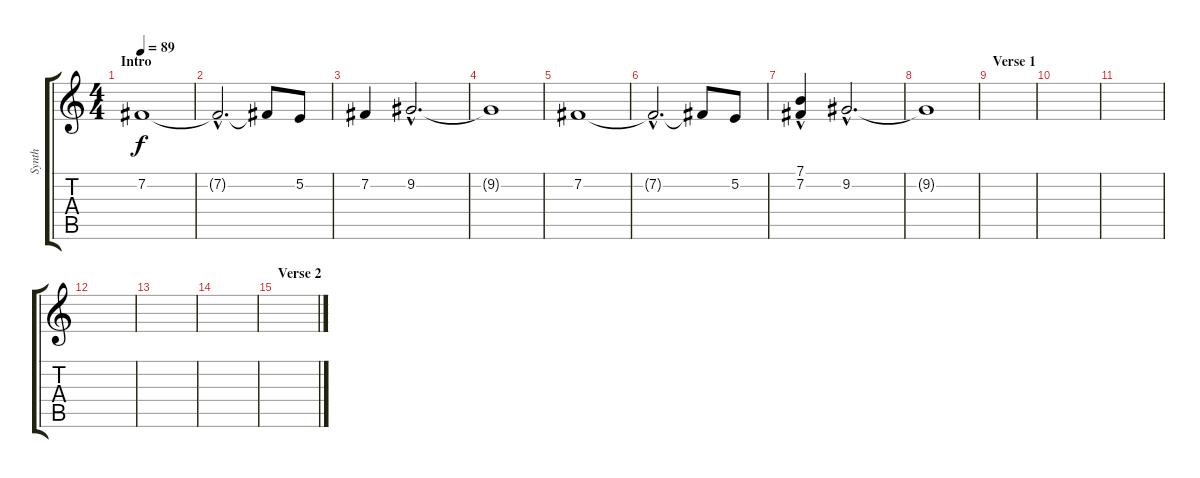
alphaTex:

\track ("Synth" "Synth") {instrument lead3calliope}
\staff {score tabs}
\tuning (E4 B3 G3 D3 A2 E2) {hide}
\ts (4 4)
\section ("" "Intro")
\tempo 89
\clef g2
\ks c
7.2.1{dy f instrument lead3calliope} |
7.2{hac t}.2{d} 7.2{t}.8 5.2.8 |
7.2.4 9.2{hac}.2{d} |
9.2{t}.1 |
7.2.1 |
7.2{hac t}.2{d} 7.2{t}.8 5.2.8 |
(7.1{hac} 7.2).4 9.2{hac}.2{d} |
9.2{t}.1 |
\section ("" "Verse 1")
|
|
|
|
|
|
\section ("" "Verse 2")
